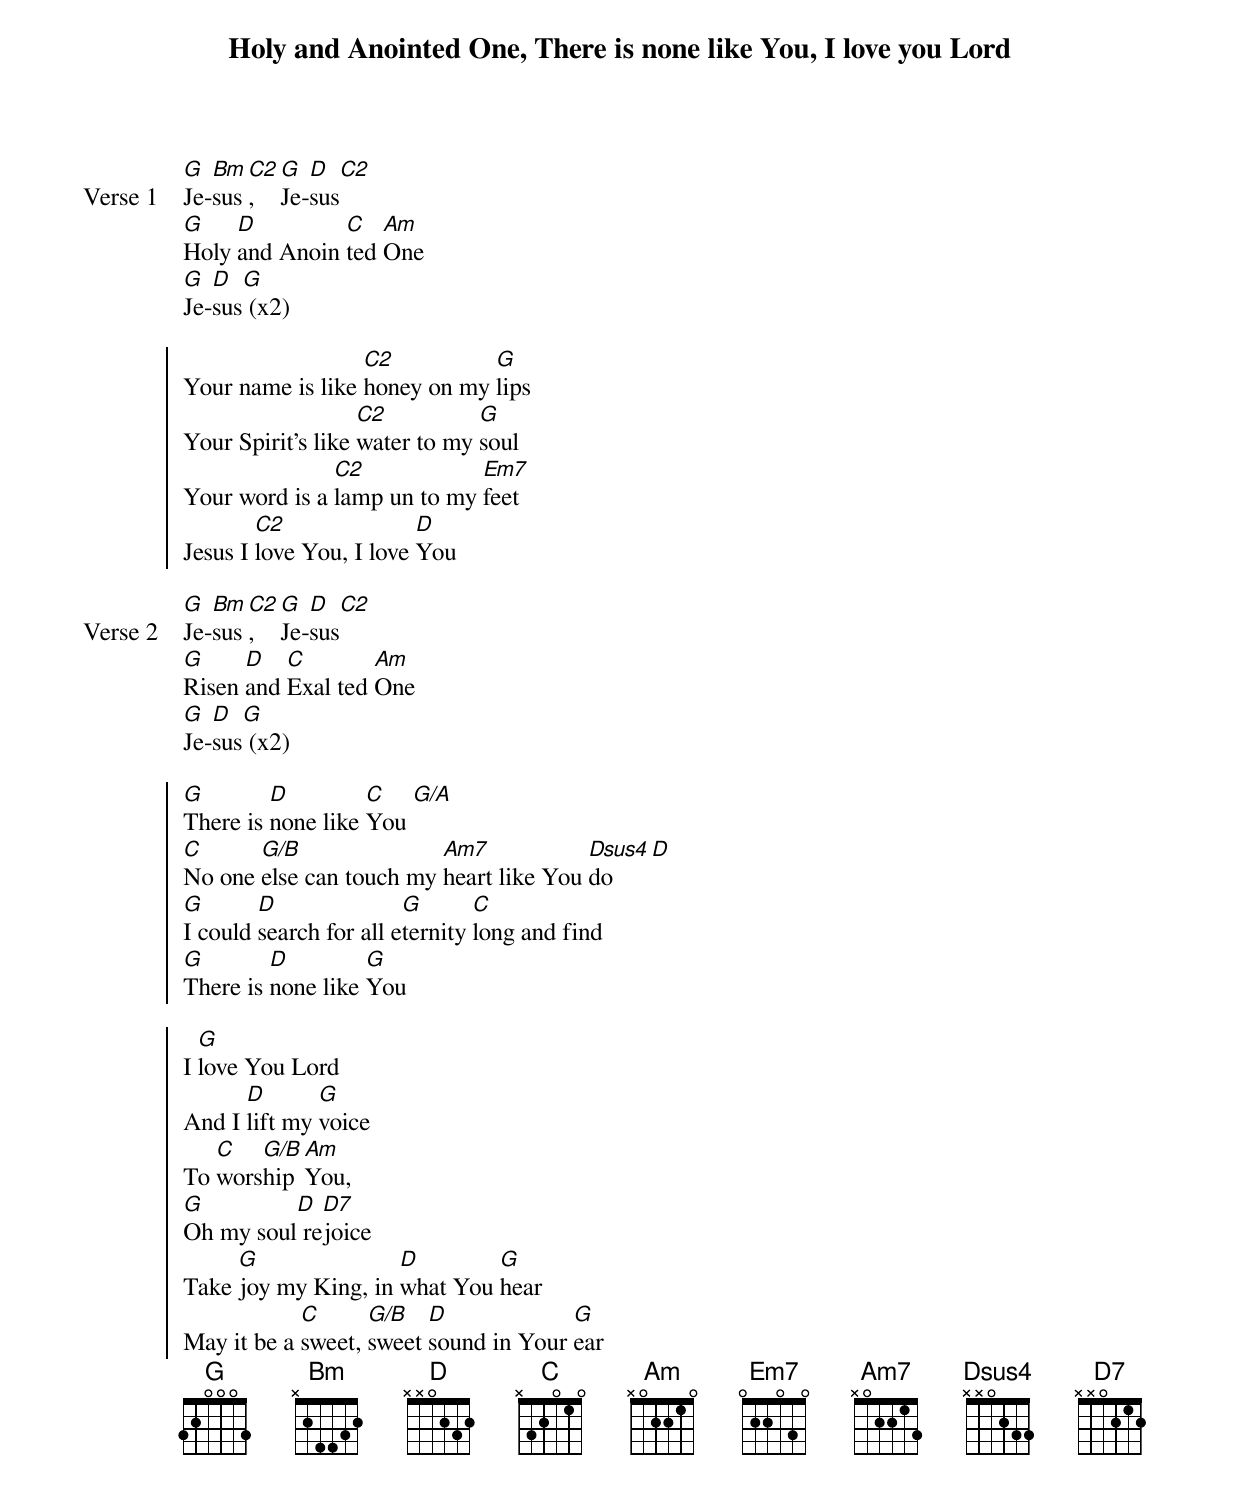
{title: Holy and Anointed One, There is none like You, I love you Lord}
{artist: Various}
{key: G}

{start_of_verse: Verse 1}
[G]Je-[Bm]sus[C2], [G]Je-[D]sus[C2]
[G]Holy [D]and Anoin [C]ted [Am]One
[G]Je-[D]sus[G] (x2)
{end_of_verse}

{start_of_chorus}
Your name is like [C2]honey on my [G]lips
Your Spirit's like [C2]water to my [G]soul
Your word is a [C2]lamp un to my [Em7]feet
Jesus I [C2]love You, I love [D]You
{end_of_chorus}

{start_of_verse: Verse 2}
[G]Je-[Bm]sus[C2], [G]Je-[D]sus[C2]
[G]Risen [D]and [C]Exal ted [Am]One
[G]Je-[D]sus[G] (x2)
{end_of_verse}

{start_of_chorus}
[G]There is [D]none like [C]You [G/A]
[C]No one [G/B]else can touch my [Am7]heart like You [Dsus4]do [D]
[G]I could [D]search for all e[G]ternity [C]long and find
[G]There is [D]none like [G]You
{end_of_chorus}

{start_of_chorus}
I [G]love You Lord
And I [D]lift my [G]voice
To [C]wors[G/B]hip [Am]You,
[G]Oh my soul[D] re[D7]joice
Take [G]joy my King, in [D]what You [G]hear
May it be a [C]sweet, [G/B]sweet [D]sound in Your [G]ear
{end_of_chorus}
